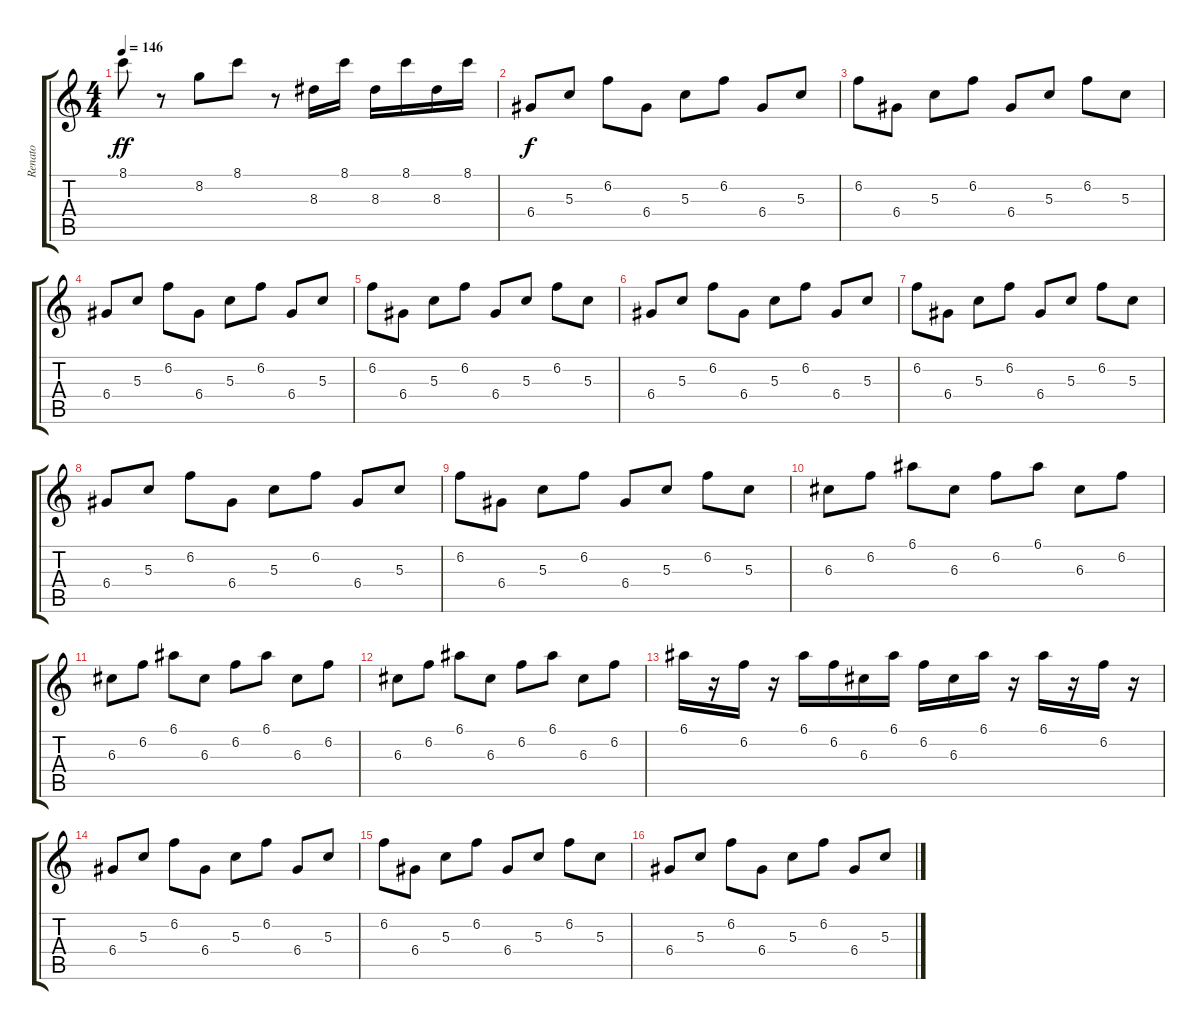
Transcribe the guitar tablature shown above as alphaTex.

\track ("Renato" "Renato") {instrument electricguitarjazz}
\staff {score tabs}
\tuning (E4 B3 G3 D3 A2 E2) {hide}
\ts (4 4)
\tempo 146
\clef g2
\ks c
8.1.8{dy ff} r.8 8.2.8 8.1.8 r.8 8.3.16 8.1.16 8.3.16 8.1.16 8.3.16 8.1.16 |
6.4.8{dy f} 5.3.8 6.2.8 6.4.8 5.3.8 6.2.8 6.4.8 5.3.8 |
6.2.8 6.4.8 5.3.8 6.2.8 6.4.8 5.3.8 6.2.8 5.3.8 |
6.4.8 5.3.8 6.2.8 6.4.8 5.3.8 6.2.8 6.4.8 5.3.8 |
6.2.8 6.4.8 5.3.8 6.2.8 6.4.8 5.3.8 6.2.8 5.3.8 |
6.4.8 5.3.8 6.2.8 6.4.8 5.3.8 6.2.8 6.4.8 5.3.8 |
6.2.8 6.4.8 5.3.8 6.2.8 6.4.8 5.3.8 6.2.8 5.3.8 |
6.4.8 5.3.8 6.2.8 6.4.8 5.3.8 6.2.8 6.4.8 5.3.8 |
6.2.8 6.4.8 5.3.8 6.2.8 6.4.8 5.3.8 6.2.8 5.3.8 |
6.3.8 6.2.8 6.1.8 6.3.8 6.2.8 6.1.8 6.3.8 6.2.8 |
6.3.8 6.2.8 6.1.8 6.3.8 6.2.8 6.1.8 6.3.8 6.2.8 |
6.3.8 6.2.8 6.1.8 6.3.8 6.2.8 6.1.8 6.3.8 6.2.8 |
6.1.16 r.16 6.2.16 r.16 6.1.16 6.2.16 6.3.16 6.1.16 6.2.16 6.3.16 6.1.16 r.16 6.1.16 r.16 6.2.16 r.16 |
6.4.8 5.3.8 6.2.8 6.4.8 5.3.8 6.2.8 6.4.8 5.3.8 |
6.2.8 6.4.8 5.3.8 6.2.8 6.4.8 5.3.8 6.2.8 5.3.8 |
6.4.8 5.3.8 6.2.8 6.4.8 5.3.8 6.2.8 6.4.8 5.3.8
